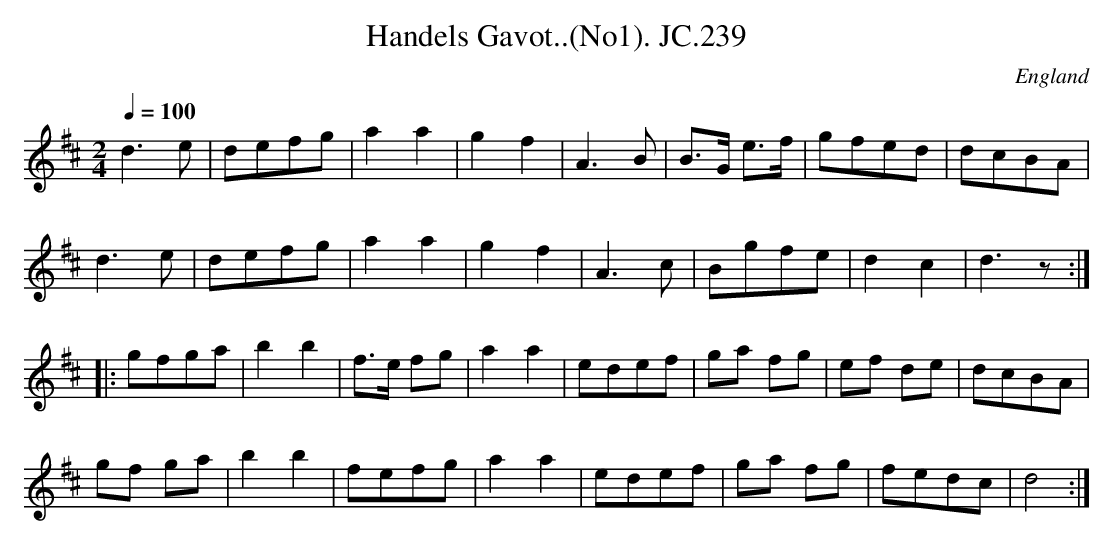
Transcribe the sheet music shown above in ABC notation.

X:1
T:Handels Gavot..(No1). JC.239
L:1/8
M:2/4
O:England
Q:1/4=100
K:D
d3e|\
defg|a2a2|g2f2|A3B|B>G e>f|gfed|dcBA|!
d3e|defg|a2a2|g2f2|A3c|Bgfe|d2c2|d3z:|!
|:gfga|b2b2|f>e fg|a2a2|edef|ga fg|ef de|dcBA|!
gf ga|b2b2|fefg|a2a2|edef|ga fg|fedc|d4:|
